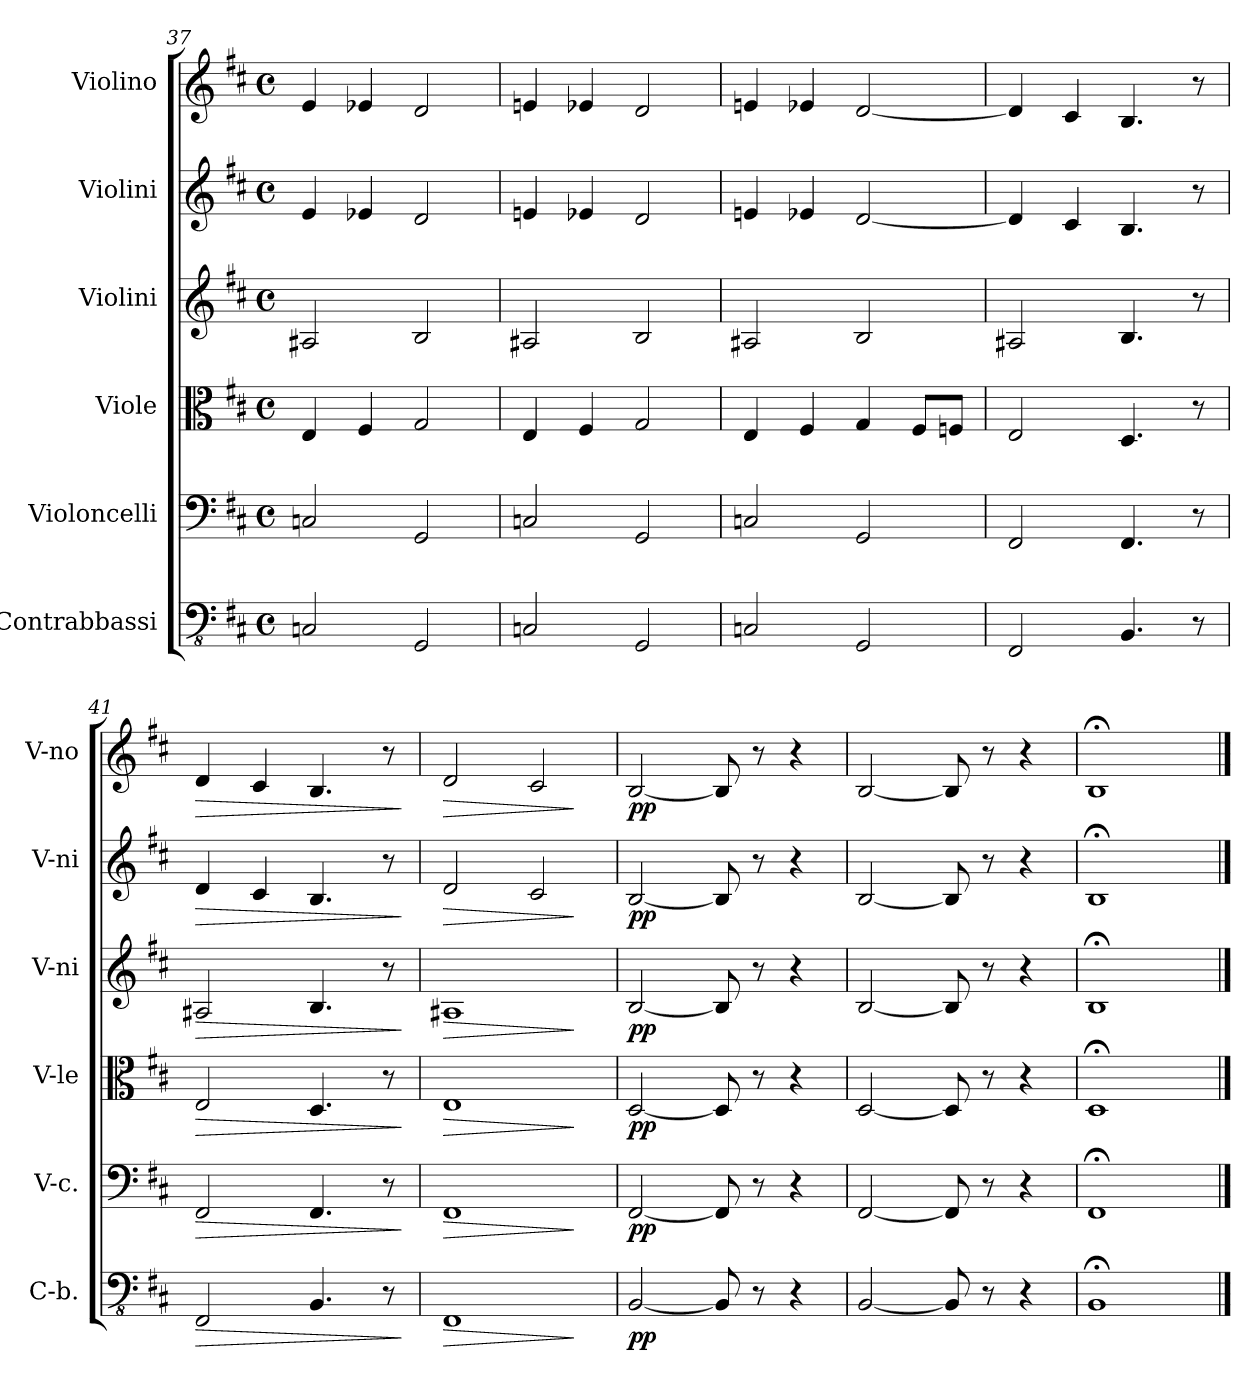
**kern	**dynam	**kern	**dynam	**kern	**dynam	**kern	**dynam	**kern	**dynam	**kern	**dynam
*part6	*part6	*part5	*part5	*part4	*part4	*part3	*part3	*part2	*part2	*part1	*part1
*staff6	*staff6	*staff5	*staff5	*staff4	*staff4	*staff3	*staff3	*staff2	*staff2	*staff1	*staff1
*I"Contrabbassi	*	*I"Violoncelli	*	*I"Viole	*	*I"Violini	*	*I"Violini	*	*I"Violino	*
*I'C-b.	*	*I'V-c.	*	*I'V-le	*	*I'V-ni	*	*I'V-ni	*	*I'V-no	*
!!LO:LB:g=z
*clefFv4	*	*clefF4	*	*clefC3	*	*clefG2	*	*clefG2	*	*clefG2	*
*k[f#c#]	*	*k[f#c#]	*	*k[f#c#]	*	*k[f#c#]	*	*k[f#c#]	*	*k[f#c#]	*
*M4/4	*	*M4/4	*	*M4/4	*	*M4/4	*	*M4/4	*	*M4/4	*
*met(c)	*	*met(c)	*	*met(c)	*	*met(c)	*	*met(c)	*	*met(c)	*
=37	=37	=37	=37	=37	=37	=37	=37	=37	=37	=37	=37
2CCn/	.	2Cn/	.	4E/	.	2A#X/	.	4e/	.	4e/	.
.	.	.	.	4F#/	.	.	.	4e-X/	.	4e-X/	.
2GGG/	.	2GG/	.	2G/	.	2B/	.	2d/	.	2d/	.
=38	=38	=38	=38	=38	=38	=38	=38	=38	=38	=38	=38
2CCn/	.	2Cn/	.	4E/	.	2A#X/	.	4en/	.	4en/	.
.	.	.	.	4F#/	.	.	.	4e-X/	.	4e-X/	.
2GGG/	.	2GG/	.	2G/	.	2B/	.	2d/	.	2d/	.
=39	=39	=39	=39	=39	=39	=39	=39	=39	=39	=39	=39
2CCn/	.	2Cn/	.	4E/	.	2A#X/	.	4en/	.	4en/	.
.	.	.	.	4F#/	.	.	.	4e-X/	.	4e-X/	.
2GGG/	.	2GG/	.	4G/	.	2B/	.	[2d/	.	[2d/	.
.	.	.	.	8F#/L	.	.	.	.	.	.	.
.	.	.	.	8Fn/J	.	.	.	.	.	.	.
=40	=40	=40	=40	=40	=40	=40	=40	=40	=40	=40	=40
2FFF#/	.	2FF#/	.	2E/	.	2A#X/	.	4d/]	.	4d/]	.
.	.	.	.	.	.	.	.	4c#/	.	4c#/	.
4.BBB/	.	4.FF#/	.	4.D/	.	4.B/	.	4.B/	.	4.B/	.
8r	.	8r	.	8r	.	8r	.	8r	.	8r	.
!!LO:PB:g=z
=41	=41	=41	=41	=41	=41	=41	=41	=41	=41	=41	=41
!	!LO:HP:b	!	!LO:HP:b	!	!LO:HP:b	!	!LO:HP:b	!	!LO:HP:b	!	!LO:HP:b
2FFF#/	>	2FF#/	>	2E/	>	2A#X/	>	4d/	>	4d/	>
.	.	.	.	.	.	.	.	4c#/	.	4c#/	.
4.BBB/	.	4.FF#/	.	4.D/	.	4.B/	.	4.B/	.	4.B/	.
8r	.	8r	.	8r	.	8r	.	8r	.	8r	.
.	]	.	]	.	]	.	]	.	]	.	]
=42	=42	=42	=42	=42	=42	=42	=42	=42	=42	=42	=42
!	!LO:HP:b	!	!LO:HP:b	!	!LO:HP:b	!	!LO:HP:b	!	!LO:HP:b	!	!LO:HP:b
1FFF#	>	1FF#	>	1E	>	1A#X	>	2d/	>	2d/	>
.	.	.	.	.	.	.	.	2c#/	.	2c#/	.
.	]	.	]	.	]	.	]	.	]	.	]
=43	=43	=43	=43	=43	=43	=43	=43	=43	=43	=43	=43
!	!LO:DY:b	!	!LO:DY:b	!	!LO:DY:b	!	!LO:DY:b	!	!LO:DY:b	!	!LO:DY:b
[2BBB/	pp	[2FF#/	pp	[2D/	pp	[2B/	pp	[2B/	pp	[2B/	pp
8BBB/]	.	8FF#/]	.	8D/]	.	8B/]	.	8B/]	.	8B/]	.
8r	.	8r	.	8r	.	8r	.	8r	.	8r	.
4r	.	4r	.	4r	.	4r	.	4r	.	4r	.
=44	=44	=44	=44	=44	=44	=44	=44	=44	=44	=44	=44
[2BBB/	.	[2FF#/	.	[2D/	.	[2B/	.	[2B/	.	[2B/	.
8BBB/]	.	8FF#/]	.	8D/]	.	8B/]	.	8B/]	.	8B/]	.
8r	.	8r	.	8r	.	8r	.	8r	.	8r	.
4r	.	4r	.	4r	.	4r	.	4r	.	4r	.
=45	=45	=45	=45	=45	=45	=45	=45	=45	=45	=45	=45
1BBB;<	.	1FF#;<	.	1D;<	.	1B;<	.	1B;<	.	1B;<	.
==	==	==	==	==	==	==	==	==	==	==	==
*-	*-	*-	*-	*-	*-	*-	*-	*-	*-	*-	*-
